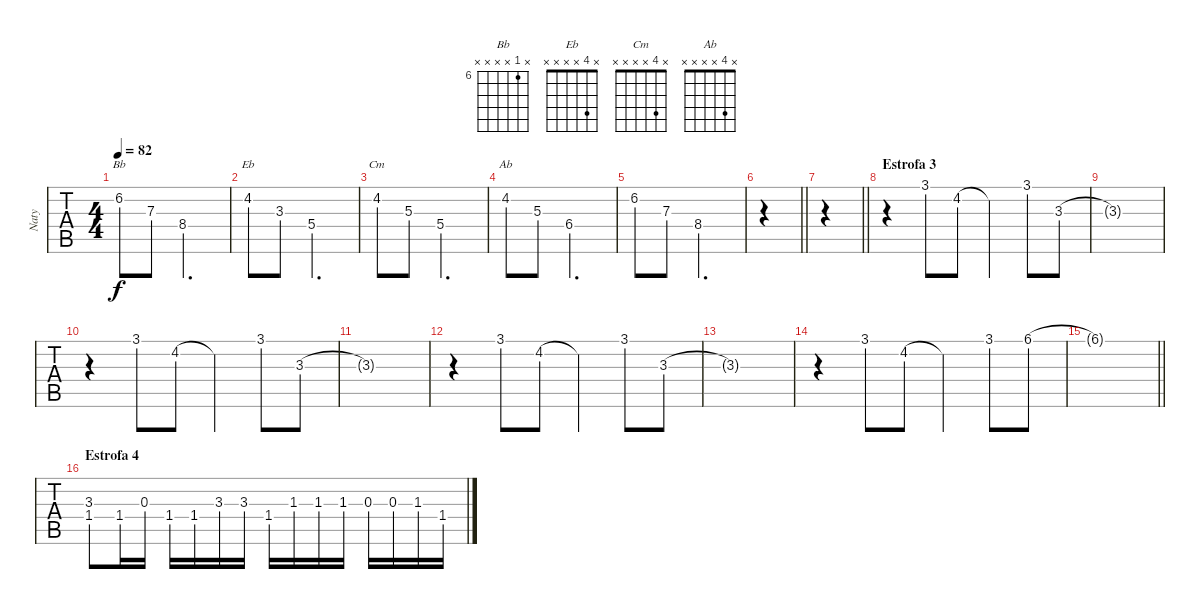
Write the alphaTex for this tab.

\track ("Naty" "Naty") {instrument electricguitarclean}
\staff {tabs}
\tuning (E4 B3 G3 D3 A2 E2) {hide}
\chord ("Bb" x 6 x x x x) {firstfret 6}
\chord ("Eb" x 4 x x x x)
\chord ("Cm" x 4 x x x x)
\chord ("Ab" x 4 x x x x)
\ts (4 4)
\tempo 82
\clef g2
\ks cminor
6.2.8{ch "Bb" dy f} 7.3.8 8.4.2{d} |
4.2.8{ch "Eb"} 3.3.8 5.4.2{d} |
4.2.8{ch "Cm"} 5.3.8 5.4.2{d} |
4.2.8{ch "Ab"} 5.3.8 6.4.2{d} |
6.2.8 7.3.8 8.4.2{d} |
\barLineRight lightlight
|
\barLineRight lightlight
|
\section ("" "Estrofa 3")
r.4 3.1.8 4.2.8 4.2{t}.4 3.1.8 3.3.8 |
3.3{t}.1 |
r.4 3.1.8 4.2.8 4.2{t}.4 3.1.8 3.3.8 |
3.3{t}.1 |
r.4 3.1.8 4.2.8 4.2{t}.4 3.1.8 3.3.8 |
3.3{t}.1 |
r.4 3.1.8 4.2.8 4.2{t}.4 3.1.8 6.1.8 |
\barLineRight lightlight
6.1{t}.1 |
\section ("" "Estrofa 4")
(3.3 1.4).8 1.4.16 0.3.16 1.4.16 1.4.16 3.3.16 3.3.16 1.4.16 1.3.16 1.3.16 1.3.16 0.3.16 0.3.16 1.3.16 1.4.16
